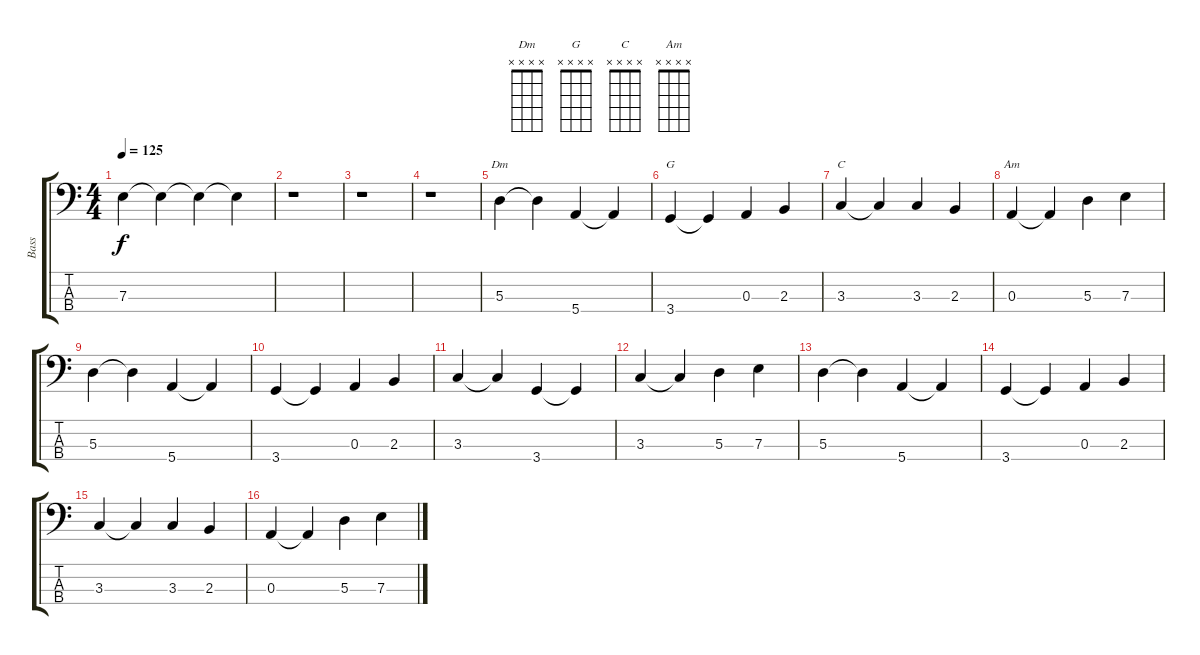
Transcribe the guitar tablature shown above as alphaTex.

\track ("Bass" "Bass") {instrument electricbassfinger}
\staff {score tabs}
\tuning (G2 D2 A1 E1) {hide}
\chord ("Dm" x x x x) {firstfret 0}
\chord ("G" x x x x) {firstfret 0}
\chord ("C" x x x x) {firstfret 0}
\chord ("Am" x x x x) {firstfret 0}
\ts (4 4)
\tempo 125
\clef f4
\ks c
7.3.4{dy f} 7.3{t}.4 7.3{t}.4 7.3{t}.4 |
r.1 |
r.1 |
r.1 |
5.3.4{ch "Dm"} 5.3{t}.4 5.4.4 5.4{t}.4 |
3.4.4{ch "G"} 3.4{t}.4 0.3.4 2.3.4 |
3.3.4{ch "C"} 3.3{t}.4 3.3.4 2.3.4 |
0.3.4{ch "Am"} 0.3{t}.4 5.3.4 7.3.4 |
5.3.4 5.3{t}.4 5.4.4 5.4{t}.4 |
3.4.4 3.4{t}.4 0.3.4 2.3.4 |
3.3.4 3.3{t}.4 3.4.4 3.4{t}.4 |
3.3.4 3.3{t}.4 5.3.4 7.3.4 |
5.3.4 5.3{t}.4 5.4.4 5.4{t}.4 |
3.4.4 3.4{t}.4 0.3.4 2.3.4 |
3.3.4 3.3{t}.4 3.3.4 2.3.4 |
0.3.4 0.3{t}.4 5.3.4 7.3.4
